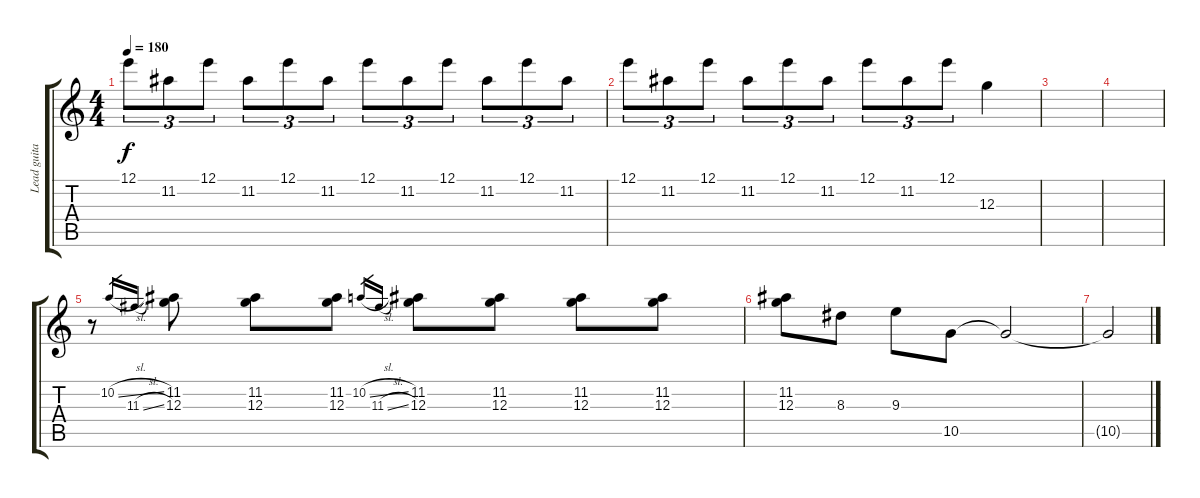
\track ("Lead guitar" "Lead guita") {instrument distortionguitar}
\staff {score tabs}
\tuning (E4 B3 G3 D3 A2 E2) {hide}
\ts (4 4)
\tempo 180
\clef g2
\ks c
12.1.8{tu (3 2) dy f} 11.2.8{tu (3 2)} 12.1.8{tu (3 2)} 11.2.8{tu (3 2)} 12.1.8{tu (3 2)} 11.2.8{tu (3 2)} 12.1.8{tu (3 2)} 11.2.8{tu (3 2)} 12.1.8{tu (3 2)} 11.2.8{tu (3 2)} 12.1.8{tu (3 2)} 11.2.8{tu (3 2)} |
12.1.8{tu (3 2)} 11.2.8{tu (3 2)} 12.1.8{tu (3 2)} 11.2.8{tu (3 2)} 12.1.8{tu (3 2)} 11.2.8{tu (3 2)} 12.1.8{tu (3 2)} 11.2.8{tu (3 2)} 12.1.8{tu (3 2)} 12.3.4 |
|
|
r.8 10.2{sl}.16{gr} 11.3{sl}.16{gr} (11.2 12.3).8 (11.2 12.3).8 (11.2 12.3).8 10.2{sl}.16{gr} 11.3{sl}.16{gr} (11.2 12.3).8 (11.2 12.3).8 (11.2 12.3).8 (11.2 12.3).8 |
(11.2 12.3).8 8.3.8 9.3.8 10.5.8 10.5{t}.2 |
10.5{t}.2
